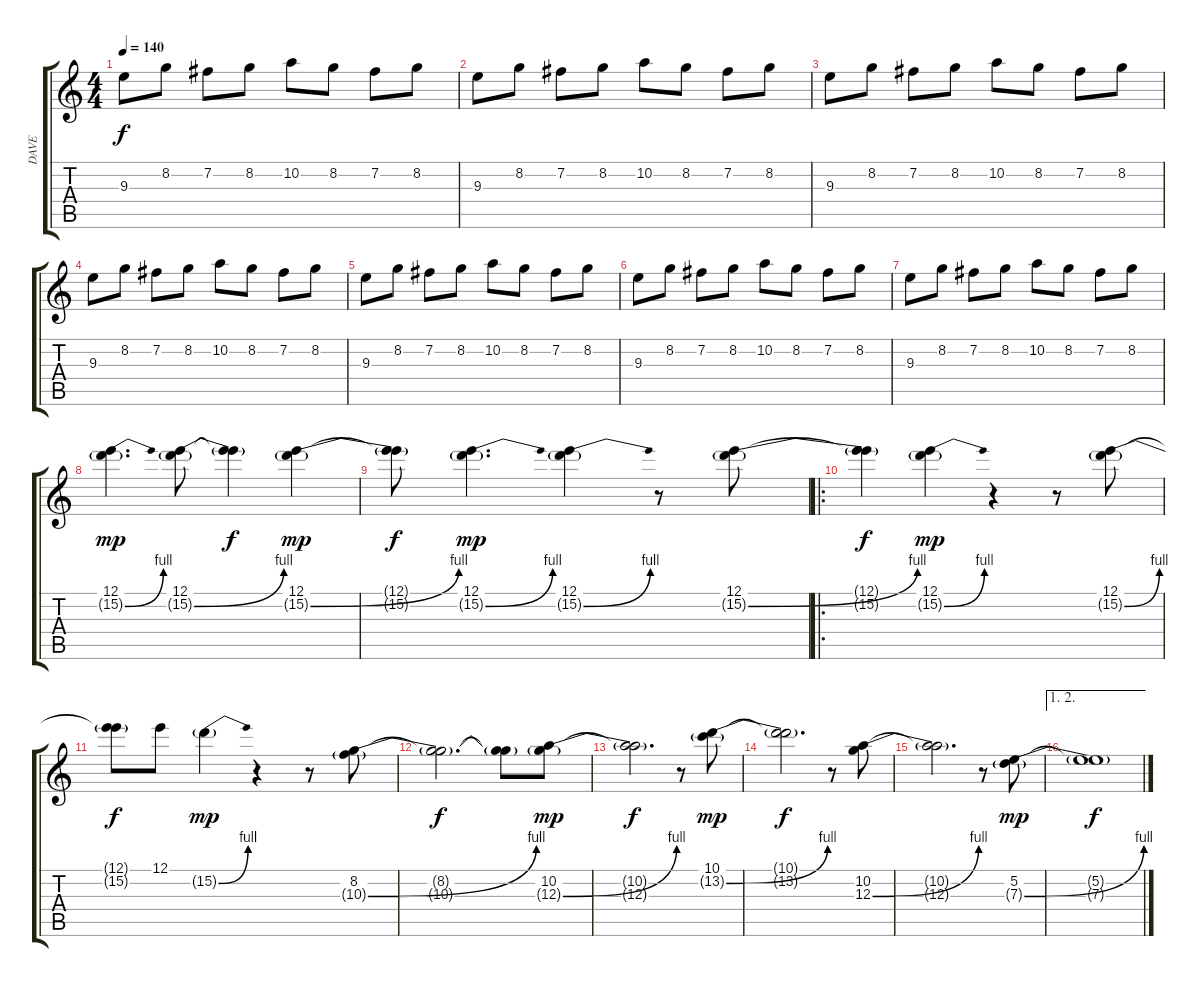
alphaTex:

\track ("DAVE" "DAVE") {instrument overdrivenguitar}
\staff {score tabs}
\tuning (E4 B3 G3 D3 A2 E2) {hide}
\ts (4 4)
\tempo 140
\clef g2
\ks c
9.3.8{dy f} 8.2.8 7.2.8 8.2.8 10.2.8 8.2.8 7.2.8 8.2.8 |
9.3.8 8.2.8 7.2.8 8.2.8 10.2.8 8.2.8 7.2.8 8.2.8 |
9.3.8 8.2.8 7.2.8 8.2.8 10.2.8 8.2.8 7.2.8 8.2.8 |
9.3.8 8.2.8 7.2.8 8.2.8 10.2.8 8.2.8 7.2.8 8.2.8 |
9.3.8 8.2.8 7.2.8 8.2.8 10.2.8 8.2.8 7.2.8 8.2.8 |
9.3.8 8.2.8 7.2.8 8.2.8 10.2.8 8.2.8 7.2.8 8.2.8 |
9.3.8 8.2.8 7.2.8 8.2.8 10.2.8 8.2.8 7.2.8 8.2.8 |
(12.1 15.2{be (bend 0 0 60 4) g}).4{d dy mp} (12.1 15.2{be (bend 0 0 60 4) g}).8 (12.1{t} 15.2{t}).4{dy f} (12.1 15.2{be (bend 0 0 60 4) g}).4{dy mp} |
(12.1{t} 15.2{t}).8{dy f} (12.1 15.2{be (bend 0 0 60 4) g}).4{d dy mp} (12.1 15.2{be (bend 0 0 60 4) g}).4 r.8 (12.1 15.2{be (bend 0 0 60 4) g}).8 |
\ro
(12.1{t} 15.2{t}).4{dy f} (12.1 15.2{be (bend 0 0 60 4) g}).4{dy mp} r.4 r.8 (12.1 15.2{be (bend 0 0 60 4) g}).8 |
(12.1{t} 15.2{t}).8{dy f} 12.1.8 15.2{be (bend 0 0 60 4) g}.4{dy mp} r.4 r.8 (8.2 10.3{be (bend 0 0 60 4) g}).8 |
(8.2{t} 10.3{t}).2{d dy f} (8.2{t} 10.3{t}).8 (10.2 12.3{be (bend 0 0 60 4) g}).8{dy mp} |
(10.2{t} 12.3{t}).2{d dy f} r.8 (10.1 13.2{be (bend 0 0 60 4) g}).8{dy mp} |
(10.1{t} 13.2{t}).2{d dy f} r.8 (10.2 12.3{be (bend 0 0 60 4)}).8 |
(10.2{t} 12.3{t}).2{d} r.8 (5.2 7.3{be (bend 0 0 60 4) g}).8{dy mp} |
\ae (1 2)
(5.2{t} 7.3{t}).1{dy f}
